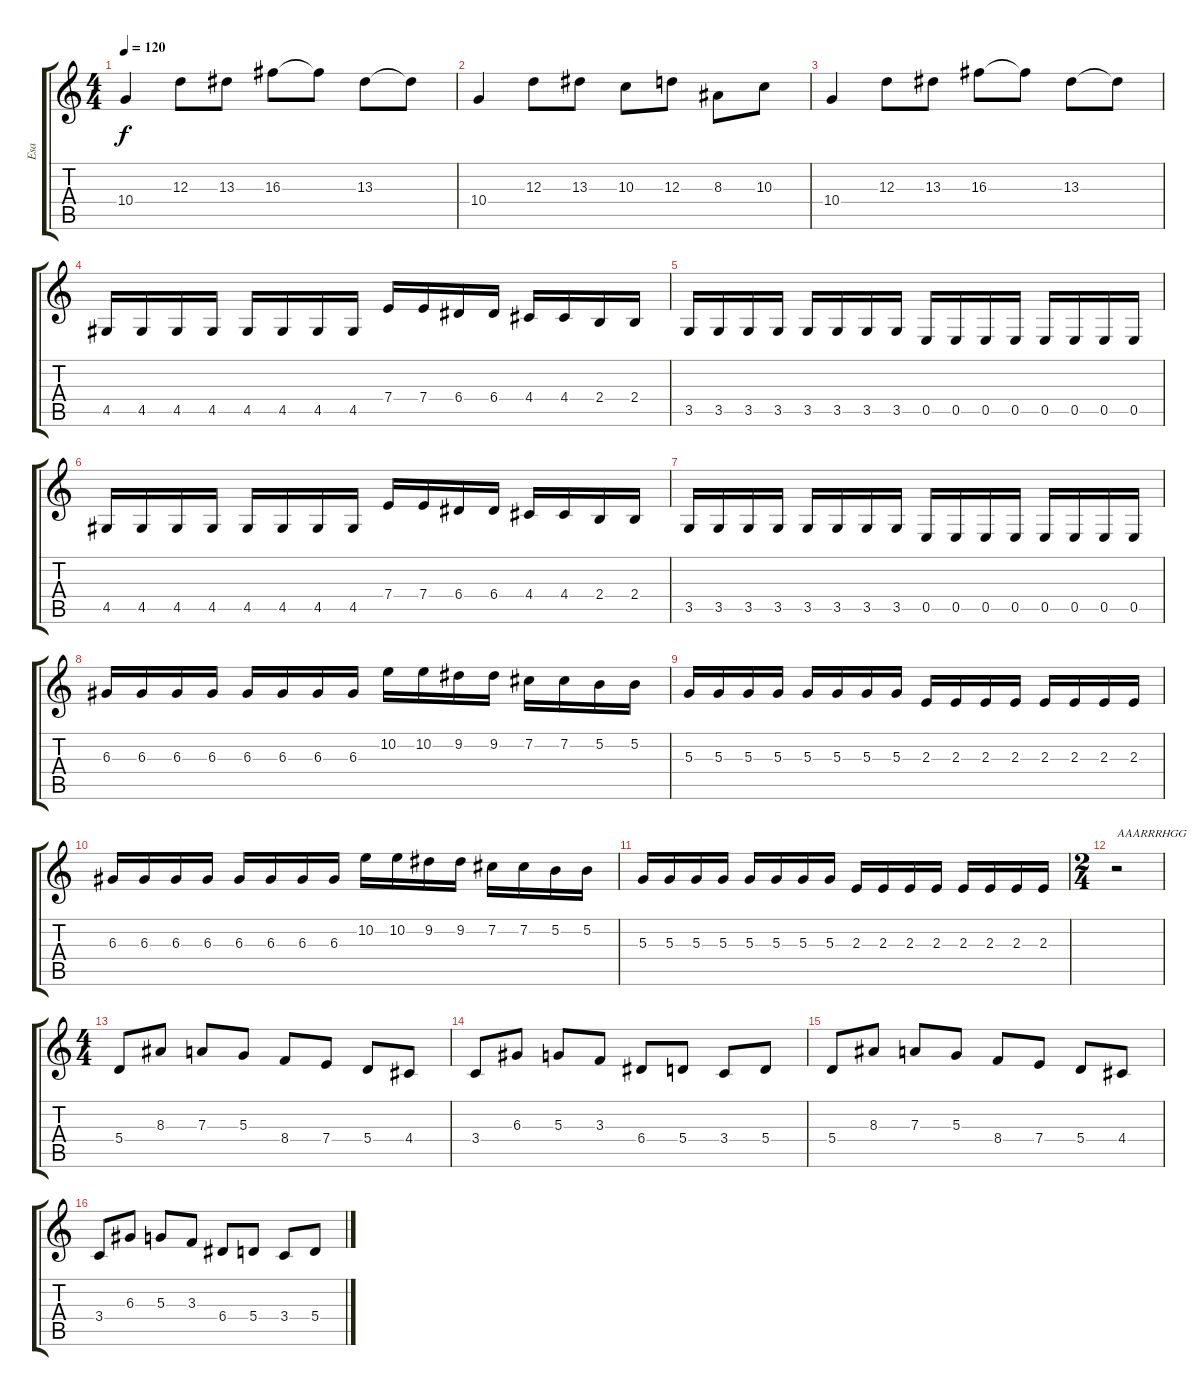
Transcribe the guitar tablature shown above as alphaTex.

\track ("Esa " "Esa ") {instrument distortionguitar}
\staff {score tabs}
\tuning (B3 Gb3 D3 A2 E2 B1) {hide}
\ts (4 4)
\tempo 120
\clef g2
\ks c
10.4.4{dy f} 12.3.8 13.3.8 16.3.8 16.3{t}.8 13.3.8 13.3{t}.8 |
10.4.4 12.3.8 13.3.8 10.3.8 12.3.8 8.3.8 10.3.8 |
10.4.4 12.3.8 13.3.8 16.3.8 16.3{t}.8 13.3.8 13.3{t}.8 |
4.5.16 4.5.16 4.5.16 4.5.16 4.5.16 4.5.16 4.5.16 4.5.16 7.4.16 7.4.16 6.4.16 6.4.16 4.4.16 4.4.16 2.4.16 2.4.16 |
3.5.16 3.5.16 3.5.16 3.5.16 3.5.16 3.5.16 3.5.16 3.5.16 0.5.16 0.5.16 0.5.16 0.5.16 0.5.16 0.5.16 0.5.16 0.5.16 |
4.5.16 4.5.16 4.5.16 4.5.16 4.5.16 4.5.16 4.5.16 4.5.16 7.4.16 7.4.16 6.4.16 6.4.16 4.4.16 4.4.16 2.4.16 2.4.16 |
3.5.16 3.5.16 3.5.16 3.5.16 3.5.16 3.5.16 3.5.16 3.5.16 0.5.16 0.5.16 0.5.16 0.5.16 0.5.16 0.5.16 0.5.16 0.5.16 |
6.3.16 6.3.16 6.3.16 6.3.16 6.3.16 6.3.16 6.3.16 6.3.16 10.2.16 10.2.16 9.2.16 9.2.16 7.2.16 7.2.16 5.2.16 5.2.16 |
5.3.16 5.3.16 5.3.16 5.3.16 5.3.16 5.3.16 5.3.16 5.3.16 2.3.16 2.3.16 2.3.16 2.3.16 2.3.16 2.3.16 2.3.16 2.3.16 |
6.3.16 6.3.16 6.3.16 6.3.16 6.3.16 6.3.16 6.3.16 6.3.16 10.2.16 10.2.16 9.2.16 9.2.16 7.2.16 7.2.16 5.2.16 5.2.16 |
5.3.16 5.3.16 5.3.16 5.3.16 5.3.16 5.3.16 5.3.16 5.3.16 2.3.16 2.3.16 2.3.16 2.3.16 2.3.16 2.3.16 2.3.16 2.3.16 |
\ts (2 4)
r.2{txt "AAARRRHGG"} |
\ts (4 4)
5.4.8 8.3.8 7.3.8 5.3.8 8.4.8 7.4.8 5.4.8 4.4.8 |
3.4.8 6.3.8 5.3.8 3.3.8 6.4.8 5.4.8 3.4.8 5.4.8 |
5.4.8 8.3.8 7.3.8 5.3.8 8.4.8 7.4.8 5.4.8 4.4.8 |
3.4.8 6.3.8 5.3.8 3.3.8 6.4.8 5.4.8 3.4.8 5.4.8
